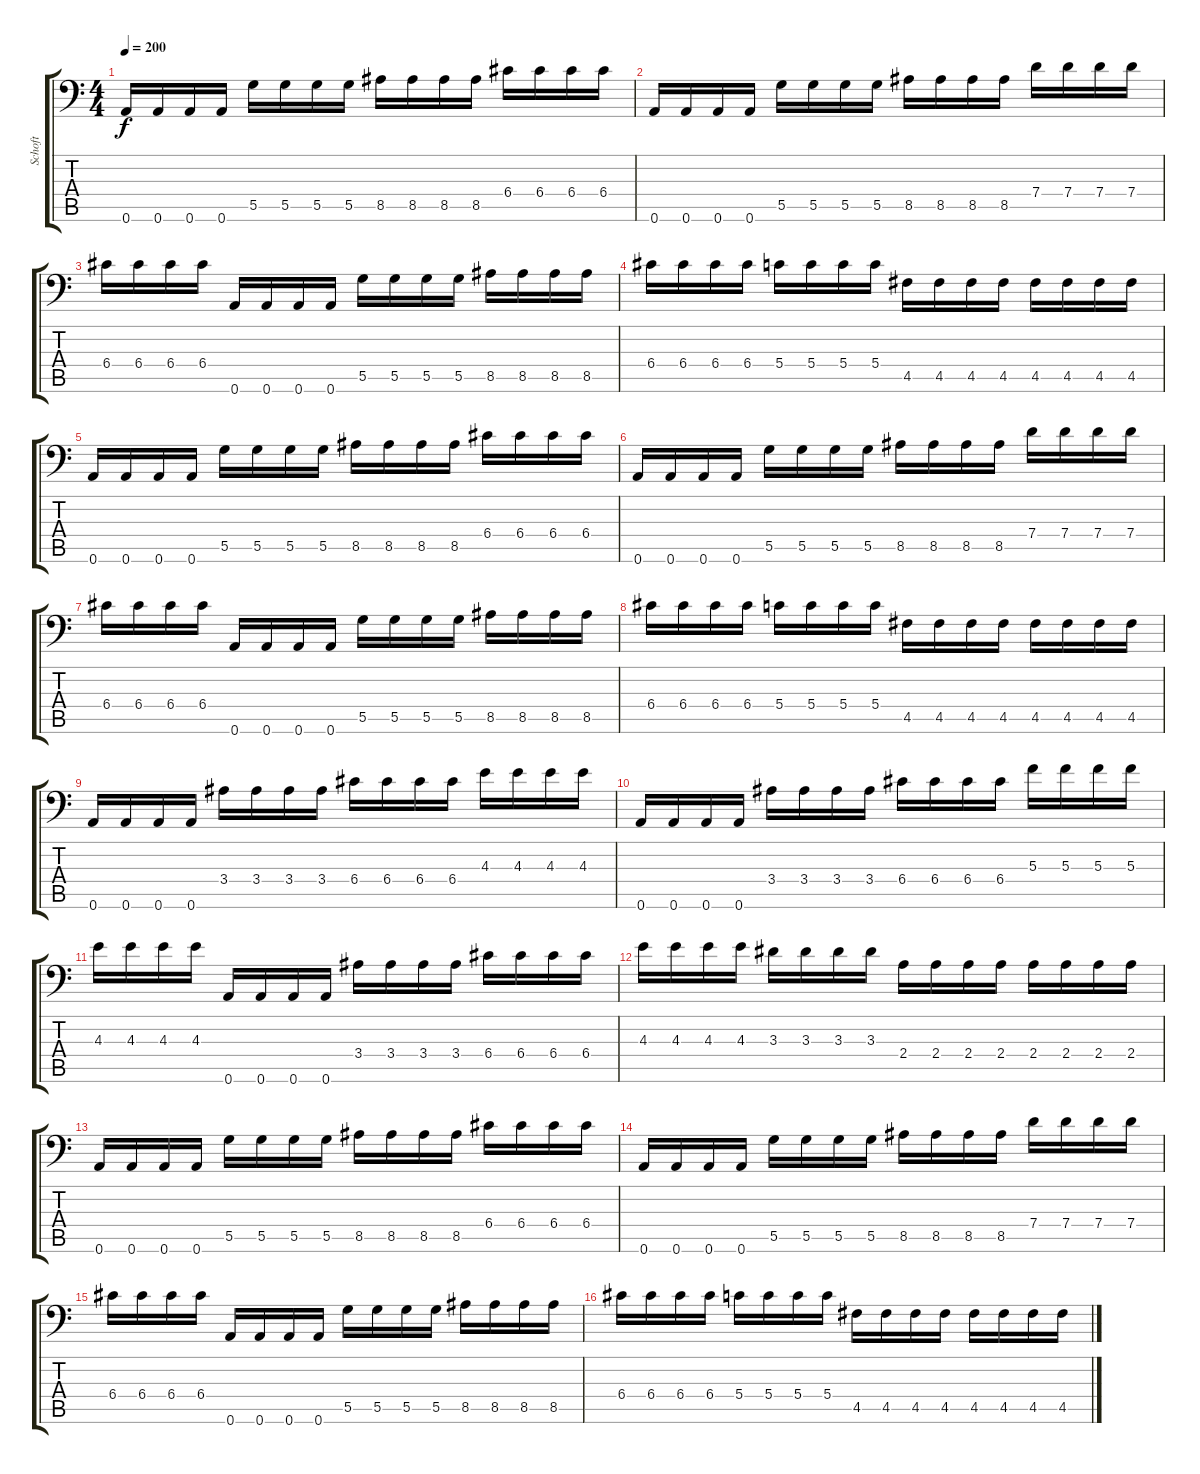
\track ("Schoft" "Schoft") {instrument distortionguitar}
\staff {score tabs}
\tuning (A3 E3 C3 G2 D2 A1) {hide}
\ts (4 4)
\tempo 200
\clef f4
\ks c
0.6.16{dy f instrument distortionguitar} 0.6.16 0.6.16 0.6.16 5.5.16 5.5.16 5.5.16 5.5.16 8.5.16 8.5.16 8.5.16 8.5.16 6.4.16 6.4.16 6.4.16 6.4.16 |
0.6.16 0.6.16 0.6.16 0.6.16 5.5.16 5.5.16 5.5.16 5.5.16 8.5.16 8.5.16 8.5.16 8.5.16 7.4.16 7.4.16 7.4.16 7.4.16 |
6.4.16 6.4.16 6.4.16 6.4.16 0.6.16 0.6.16 0.6.16 0.6.16 5.5.16 5.5.16 5.5.16 5.5.16 8.5.16 8.5.16 8.5.16 8.5.16 |
6.4.16 6.4.16 6.4.16 6.4.16 5.4.16 5.4.16 5.4.16 5.4.16 4.5.16 4.5.16 4.5.16 4.5.16 4.5.16 4.5.16 4.5.16 4.5.16 |
0.6.16 0.6.16 0.6.16 0.6.16 5.5.16 5.5.16 5.5.16 5.5.16 8.5.16 8.5.16 8.5.16 8.5.16 6.4.16 6.4.16 6.4.16 6.4.16 |
0.6.16 0.6.16 0.6.16 0.6.16 5.5.16 5.5.16 5.5.16 5.5.16 8.5.16 8.5.16 8.5.16 8.5.16 7.4.16 7.4.16 7.4.16 7.4.16 |
6.4.16 6.4.16 6.4.16 6.4.16 0.6.16 0.6.16 0.6.16 0.6.16 5.5.16 5.5.16 5.5.16 5.5.16 8.5.16 8.5.16 8.5.16 8.5.16 |
6.4.16 6.4.16 6.4.16 6.4.16 5.4.16 5.4.16 5.4.16 5.4.16 4.5.16 4.5.16 4.5.16 4.5.16 4.5.16 4.5.16 4.5.16 4.5.16 |
0.6.16 0.6.16 0.6.16 0.6.16 3.4.16 3.4.16 3.4.16 3.4.16 6.4.16 6.4.16 6.4.16 6.4.16 4.3.16 4.3.16 4.3.16 4.3.16 |
0.6.16 0.6.16 0.6.16 0.6.16 3.4.16 3.4.16 3.4.16 3.4.16 6.4.16 6.4.16 6.4.16 6.4.16 5.3.16 5.3.16 5.3.16 5.3.16 |
4.3.16 4.3.16 4.3.16 4.3.16 0.6.16 0.6.16 0.6.16 0.6.16 3.4.16 3.4.16 3.4.16 3.4.16 6.4.16 6.4.16 6.4.16 6.4.16 |
4.3.16 4.3.16 4.3.16 4.3.16 3.3.16 3.3.16 3.3.16 3.3.16 2.4.16 2.4.16 2.4.16 2.4.16 2.4.16 2.4.16 2.4.16 2.4.16 |
0.6.16 0.6.16 0.6.16 0.6.16 5.5.16 5.5.16 5.5.16 5.5.16 8.5.16 8.5.16 8.5.16 8.5.16 6.4.16 6.4.16 6.4.16 6.4.16 |
0.6.16 0.6.16 0.6.16 0.6.16 5.5.16 5.5.16 5.5.16 5.5.16 8.5.16 8.5.16 8.5.16 8.5.16 7.4.16 7.4.16 7.4.16 7.4.16 |
6.4.16 6.4.16 6.4.16 6.4.16 0.6.16 0.6.16 0.6.16 0.6.16 5.5.16 5.5.16 5.5.16 5.5.16 8.5.16 8.5.16 8.5.16 8.5.16 |
6.4.16 6.4.16 6.4.16 6.4.16 5.4.16 5.4.16 5.4.16 5.4.16 4.5.16 4.5.16 4.5.16 4.5.16 4.5.16 4.5.16 4.5.16 4.5.16
